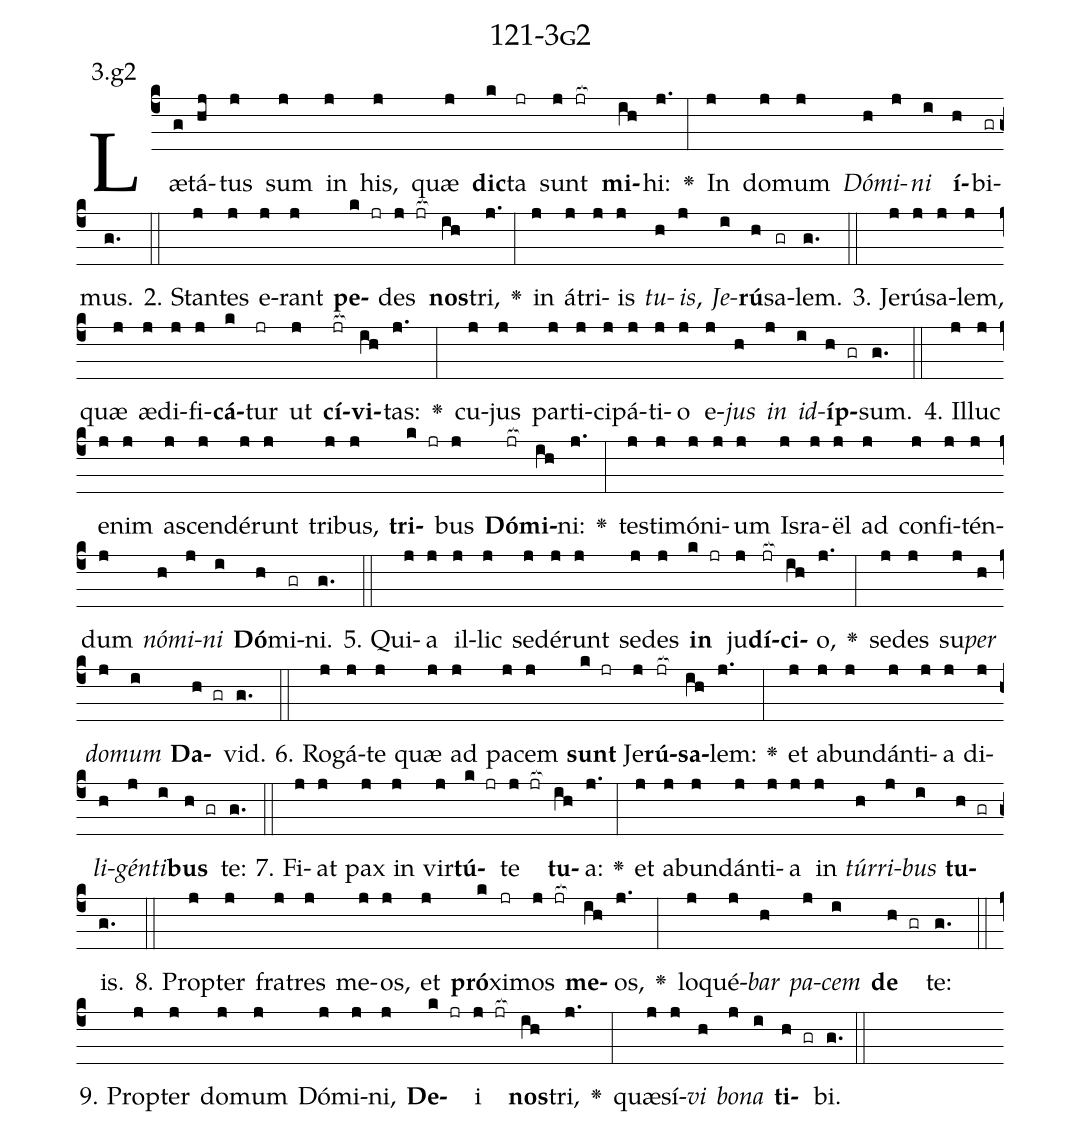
name: 121-3g2;
annotation: 3.g2;
%%
(c4)Læ(g)tá(hj)tus(j) sum(j) in(j) his,(j) quæ(j) <b>dic</b>(k)ta(jr) sunt(j jr[ocb:1{]) <b>mi</b>(ih[ocb:0}])hi:(j.) <v>\greheightstar</v>(:) In(j) do(j)mum(j) <i>Dó</i>(h)<i>mi</i>(j)<i>ni</i>(i) <b>í</b>(h)bi(gr)mus.(g.) (::)
2. Stan(j)tes(j) e(j)rant(j) <b>pe</b>(k jr)des(j jr[ocb:1{]) <b>nos</b>(ih[ocb:0}])tri,(j.) <v>\greheightstar</v>(:) in(j) á(j)tri(j)is(j) <i>tu</i>(h)<i>is</i>,(j) <i>Je</i>(i)<b>rú</b>(h)sa(gr)lem.(g.) (::)
3. Je(j)rú(j)sa(j)lem,(j) quæ(j) æ(j)di(j)fi(j)<b>cá</b>(k)tur(jr) ut(j) <b>cí</b>(jr[ocb:1{])<b>vi</b>(ih[ocb:0}])tas:(j.) <v>\greheightstar</v>(:) cu(j)jus(j) par(j)ti(j)ci(j)pá(j)ti(j)o(j) e(j)<i>jus</i>(h) <i>in</i>(j) <i>id</i>(i)<b>íp</b>(h gr)sum.(g.) (::)
4. Il(j)luc(j) e(j)nim(j) a(j)scen(j)dé(j)runt(j) tri(j)bus,(j) <b>tri</b>(k jr)bus(j) <b>Dó</b>(jr[ocb:1{])<b>mi</b>(ih[ocb:0}])ni:(j.) <v>\greheightstar</v>(:) tes(j)ti(j)mó(j)ni(j)um(j) Is(j)ra(j)ël(j) ad(j) con(j)fi(j)tén(j)dum(j) <i>nó</i>(h)<i>mi</i>(j)<i>ni</i>(i) <b>Dó</b>(h)mi(gr)ni.(g.) (::)
5. Qui(j)a(j) il(j)lic(j) se(j)dé(j)runt(j) se(j)des(j) <b>in</b>(k jr) ju(j)<b>dí</b>(jr[ocb:1{])<b>ci</b>(ih[ocb:0}])o,(j.) <v>\greheightstar</v>(:) se(j)des(j) su(j)<i>per</i>(h) <i>do</i>(j)<i>mum</i>(i) <b>Da</b>(h gr)vid.(g.) (::)
6. Ro(j)gá(j)te(j) quæ(j) ad(j) pa(j)cem(j) <b>sunt</b>(k jr) Je(j)<b>rú</b>(jr[ocb:1{])<b>sa</b>(ih[ocb:0}])lem:(j.) <v>\greheightstar</v>(:) et(j) ab(j)un(j)dán(j)ti(j)a(j) di(j)<i>li</i>(h)<i>gén</i>(j)<i>ti</i>(i)<b>bus</b>(h gr) te:(g.) (::)
7. Fi(j)at(j) pax(j) in(j) vir(j)<b>tú</b>(k jr)te(j jr[ocb:1{]) <b>tu</b>(ih[ocb:0}])a:(j.) <v>\greheightstar</v>(:) et(j) ab(j)un(j)dán(j)ti(j)a(j) in(j) <i>túr</i>(h)<i>ri</i>(j)<i>bus</i>(i) <b>tu</b>(h gr)is.(g.) (::)
8. Prop(j)ter(j) fra(j)tres(j) me(j)os,(j) et(j) <b>pró</b>(k)xi(jr)mos(j jr[ocb:1{]) <b>me</b>(ih[ocb:0}])os,(j.) <v>\greheightstar</v>(:) lo(j)qué(j)<i>bar</i>(h) <i>pa</i>(j)<i>cem</i>(i) <b>de</b>(h gr) te:(g.) (::)
9. Prop(j)ter(j) do(j)mum(j) Dó(j)mi(j)ni,(j) <b>De</b>(k jr)i(j jr[ocb:1{]) <b>nos</b>(ih[ocb:0}])tri,(j.) <v>\greheightstar</v>(:) quæ(j)sí(j)<i>vi</i>(h) <i>bo</i>(j)<i>na</i>(i) <b>ti</b>(h gr)bi.(g.) (::)
